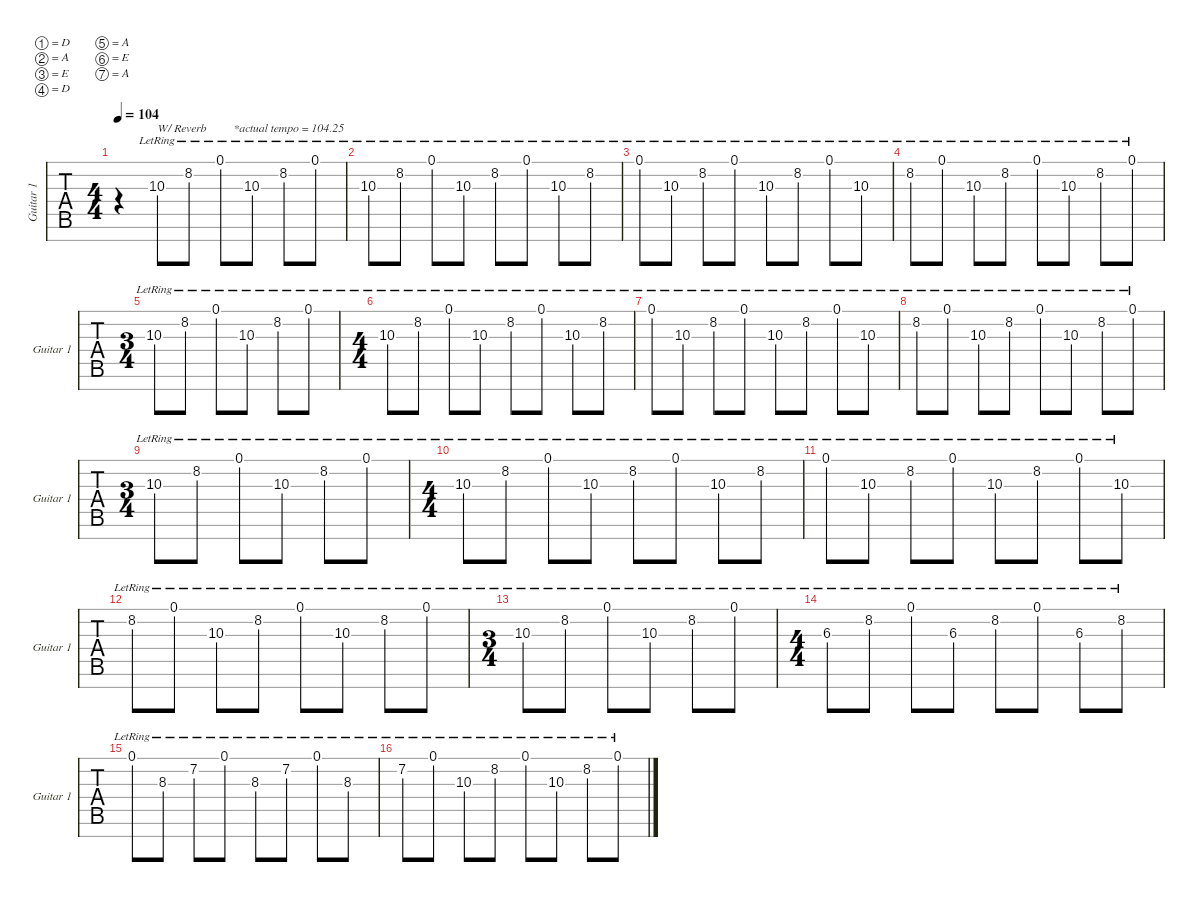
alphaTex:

\defaultSystemsLayout 4
\hideDynamics
\bracketExtendMode nobrackets
\singleTrackTrackNamePolicy allsystems
\multiTrackTrackNamePolicy allsystems
\firstSystemTrackNameMode fullname
\otherSystemsTrackNameMode fullname
\otherSystemsTrackNameOrientation horizontal
\track ("Guitar 1" "Guitar 1") {instrument overdrivenguitar}
\staff {tabs}
\tuning (D4 A3 E3 D3 A2 E2 A1)
\ts (4 4)
\tempo 104
\clef g2
\ks c
r.4{dy mf instrument overdrivenguitar} 10.3{lr}.8{txt "W/ Reverb         *actual tempo = 104.25"} 8.2{lr}.8 0.1{lr}.8 10.3{lr}.8 8.2{lr}.8 0.1{lr}.8 |
10.3{lr}.8 8.2{lr}.8 0.1{lr}.8 10.3{lr}.8 8.2{lr}.8 0.1{lr}.8 10.3{lr}.8 8.2{lr}.8 |
0.1{lr}.8 10.3{lr}.8 8.2{lr}.8 0.1{lr}.8 10.3{lr}.8 8.2{lr}.8 0.1{lr}.8 10.3{lr}.8 |
8.2{lr}.8 0.1{lr}.8 10.3{lr}.8 8.2{lr}.8 0.1{lr}.8 10.3{lr}.8 8.2{lr}.8 0.1{lr}.8 |
\ts (3 4)
10.3{lr}.8 8.2{lr}.8 0.1{lr}.8 10.3{lr}.8 8.2{lr}.8 0.1{lr}.8 |
\ts (4 4)
10.3{lr}.8 8.2{lr}.8 0.1{lr}.8 10.3{lr}.8 8.2{lr}.8 0.1{lr}.8 10.3{lr}.8 8.2{lr}.8 |
0.1{lr}.8 10.3{lr}.8 8.2{lr}.8 0.1{lr}.8 10.3{lr}.8 8.2{lr}.8 0.1{lr}.8 10.3{lr}.8 |
8.2{lr}.8 0.1{lr}.8 10.3{lr}.8 8.2{lr}.8 0.1{lr}.8 10.3{lr}.8 8.2{lr}.8 0.1{lr}.8 |
\ts (3 4)
10.3{lr}.8 8.2{lr}.8 0.1{lr}.8 10.3{lr}.8 8.2{lr}.8 0.1{lr}.8 |
\ts (4 4)
10.3{lr}.8 8.2{lr}.8 0.1{lr}.8 10.3{lr}.8 8.2{lr}.8 0.1{lr}.8 10.3{lr}.8 8.2{lr}.8 |
0.1{lr}.8 10.3{lr}.8 8.2{lr}.8 0.1{lr}.8 10.3{lr}.8 8.2{lr}.8 0.1{lr}.8 10.3{lr}.8 |
8.2{lr}.8 0.1{lr}.8 10.3{lr}.8 8.2{lr}.8 0.1{lr}.8 10.3{lr}.8 8.2{lr}.8 0.1{lr}.8 |
\ts (3 4)
10.3{lr}.8 8.2{lr}.8 0.1{lr}.8 10.3{lr}.8 8.2{lr}.8 0.1{lr}.8 |
\ts (4 4)
6.3{lr}.8 8.2{lr}.8 0.1{lr}.8 6.3{lr}.8 8.2{lr}.8 0.1{lr}.8 6.3{lr}.8 8.2{lr}.8 |
0.1{lr}.8 8.3{lr}.8 7.2{lr}.8 0.1{lr}.8 8.3{lr}.8 7.2{lr}.8 0.1{lr}.8 8.3{lr}.8 |
7.2{lr}.8 0.1{lr}.8 10.3{lr}.8 8.2{lr}.8 0.1{lr}.8 10.3{lr}.8 8.2{lr}.8 0.1{lr}.8
